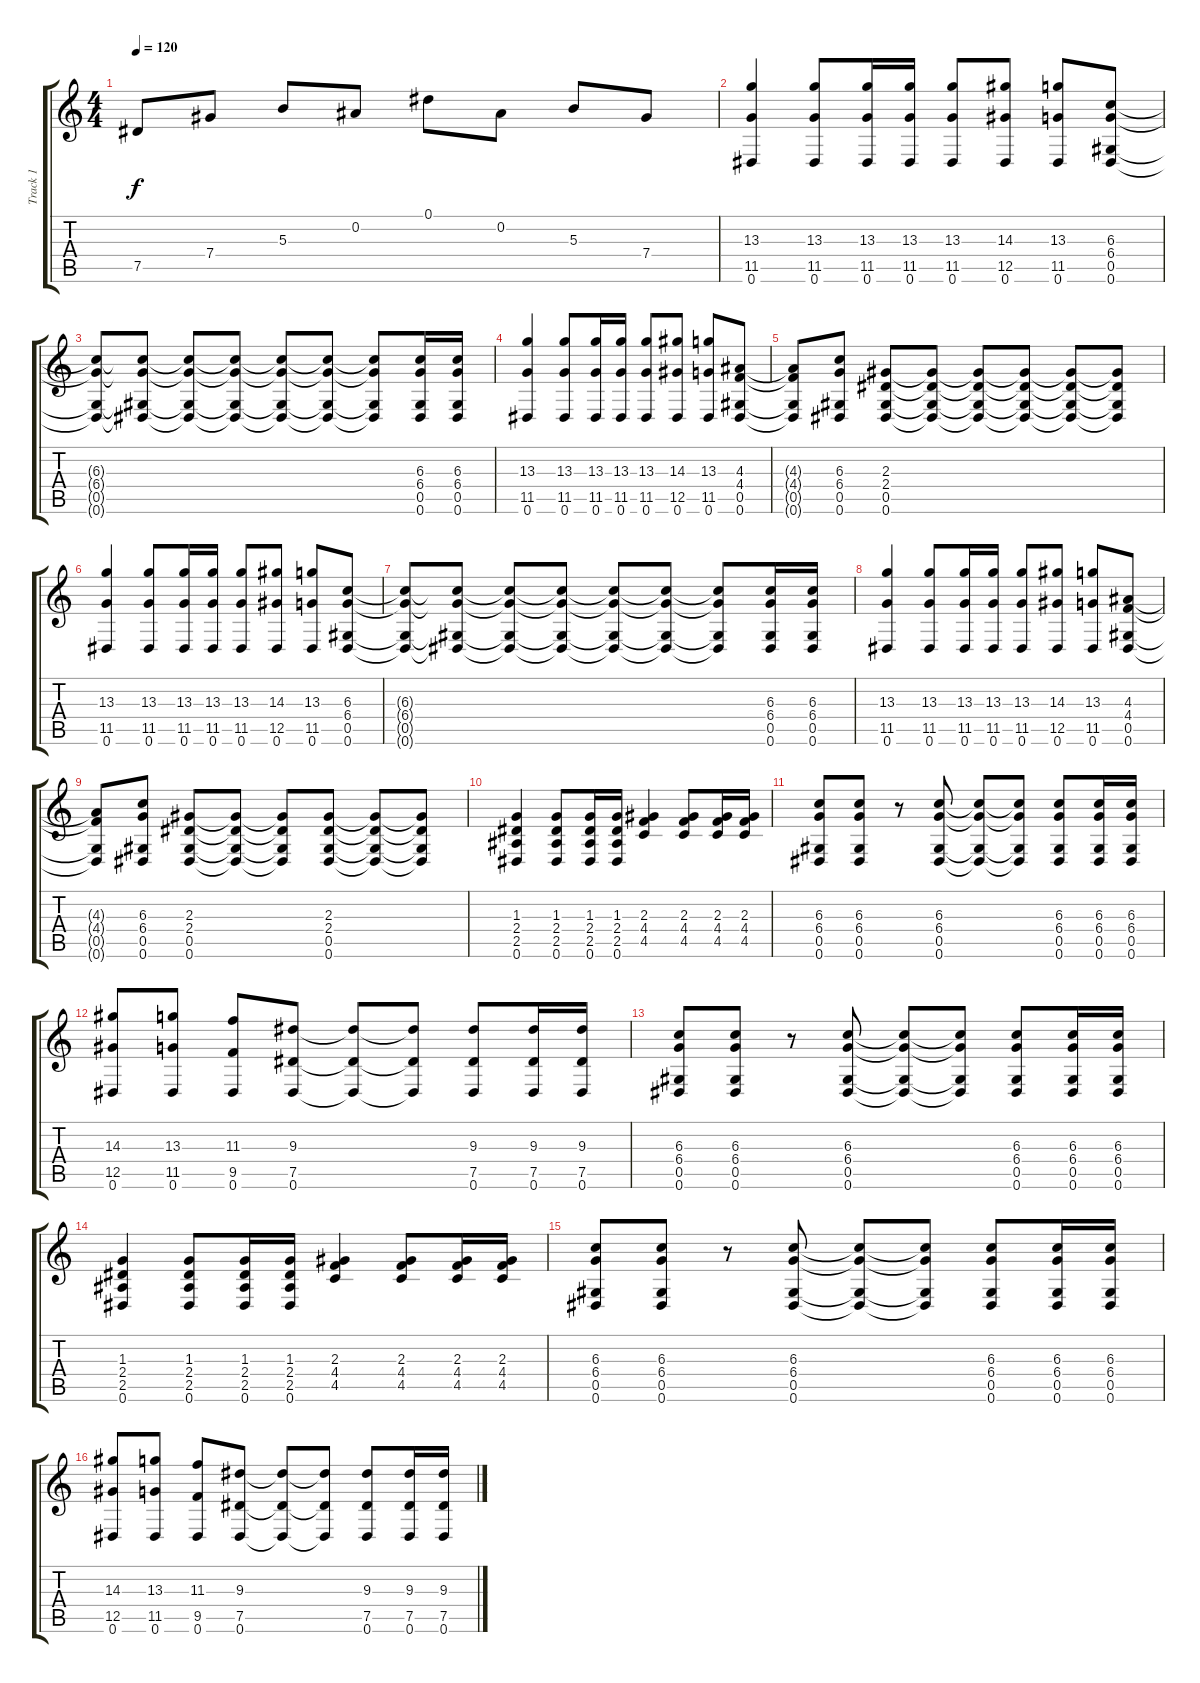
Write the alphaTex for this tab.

\track ("Track 1" "Track 1") {instrument acousticguitarnylon}
\staff {score tabs}
\tuning (Eb4 Bb3 Gb3 Db3 Ab2 Eb2) {hide}
\ts (4 4)
\tempo 120
\clef g2
\ks c
7.5.8{dy f} 7.4.8 5.3.8 0.2.8 0.1.8 0.2.8 5.3.8 7.4.8 |
(13.3 11.5 0.6).4 (13.3 11.5 0.6).8 (13.3 11.5 0.6).16 (13.3 11.5 0.6).16 (13.3 11.5 0.6).8 (14.3 12.5 0.6).8 (13.3 11.5 0.6).8 (6.3 6.4 0.5 0.6).8 |
(6.3{t} 6.4{t} 0.5{t} 0.6{t}).8 (6.3{t} 6.4{t} 0.5{t} 0.6{t}).8 (6.3{t} 6.4{t} 0.5{t} 0.6{t}).8 (6.3{t} 6.4{t} 0.5{t} 0.6{t}).8 (6.3{t} 6.4{t} 0.5{t} 0.6{t}).8 (6.3{t} 6.4{t} 0.5{t} 0.6{t}).8 (6.3{t} 6.4{t} 0.5{t} 0.6{t}).8 (6.3 6.4 0.5 0.6).16 (6.3 6.4 0.5 0.6).16 |
(13.3 11.5 0.6).4 (13.3 11.5 0.6).8 (13.3 11.5 0.6).16 (13.3 11.5 0.6).16 (13.3 11.5 0.6).8 (14.3 12.5 0.6).8 (13.3 11.5 0.6).8 (4.3 4.4 0.5 0.6).8 |
(4.3{t} 4.4{t} 0.5{t} 0.6{t}).8 (6.3 6.4 0.5 0.6).8 (2.3 2.4 0.5 0.6).8 (2.3{t} 2.4{t} 0.5{t} 0.6{t}).8 (2.3{t} 2.4{t} 0.5{t} 0.6{t}).8 (2.3{t} 2.4{t} 0.5{t} 0.6{t}).8 (2.3{t} 2.4{t} 0.5{t} 0.6{t}).8 (2.3{t} 2.4{t} 0.5{t} 0.6{t}).8 |
(13.3 11.5 0.6).4 (13.3 11.5 0.6).8 (13.3 11.5 0.6).16 (13.3 11.5 0.6).16 (13.3 11.5 0.6).8 (14.3 12.5 0.6).8 (13.3 11.5 0.6).8 (6.3 6.4 0.5 0.6).8 |
(6.3{t} 6.4{t} 0.5{t} 0.6{t}).8 (6.3{t} 6.4{t} 0.5{t} 0.6{t}).8 (6.3{t} 6.4{t} 0.5{t} 0.6{t}).8 (6.3{t} 6.4{t} 0.5{t} 0.6{t}).8 (6.3{t} 6.4{t} 0.5{t} 0.6{t}).8 (6.3{t} 6.4{t} 0.5{t} 0.6{t}).8 (6.3{t} 6.4{t} 0.5{t} 0.6{t}).8 (6.3 6.4 0.5 0.6).16 (6.3 6.4 0.5 0.6).16 |
(13.3 11.5 0.6).4 (13.3 11.5 0.6).8 (13.3 11.5 0.6).16 (13.3 11.5 0.6).16 (13.3 11.5 0.6).8 (14.3 12.5 0.6).8 (13.3 11.5 0.6).8 (4.3 4.4 0.5 0.6).8 |
(4.3{t} 4.4{t} 0.5{t} 0.6{t}).8 (6.3 6.4 0.5 0.6).8 (2.3 2.4 0.5 0.6).8 (2.3{t} 2.4{t} 0.5{t} 0.6{t}).8 (2.3{t} 2.4{t} 0.5{t} 0.6{t}).8 (2.3 2.4 0.5 0.6).8 (2.3{t} 2.4{t} 0.5{t} 0.6{t}).8 (2.3{t} 2.4{t} 0.5{t} 0.6{t}).8 |
(1.3 2.4 2.5 0.6).4 (1.3 2.4 2.5 0.6).8 (1.3 2.4 2.5 0.6).16 (1.3 2.4 2.5 0.6).16 (2.3 4.4 4.5).4 (2.3 4.4 4.5).8 (2.3 4.4 4.5).16 (2.3 4.4 4.5).16 |
(6.3 6.4 0.5 0.6).8 (6.3 6.4 0.5 0.6).8 r.8 (6.3 6.4 0.5 0.6).8 (6.3{t} 6.4{t} 0.5{t} 0.6{t}).8 (6.3{t} 6.4{t} 0.5{t} 0.6{t}).8 (6.3 6.4 0.5 0.6).8 (6.3 6.4 0.5 0.6).16 (6.3 6.4 0.5 0.6).16 |
(14.3 12.5 0.6).8 (13.3 11.5 0.6).8 (11.3 9.5 0.6).8 (9.3 7.5 0.6).8 (9.3{t} 7.5{t} 0.6{t}).8 (9.3{t} 7.5{t} 0.6{t}).8 (9.3 7.5 0.6).8 (9.3 7.5 0.6).16 (9.3 7.5 0.6).16 |
(6.3 6.4 0.5 0.6).8 (6.3 6.4 0.5 0.6).8 r.8 (6.3 6.4 0.5 0.6).8 (6.3{t} 6.4{t} 0.5{t} 0.6{t}).8 (6.3{t} 6.4{t} 0.5{t} 0.6{t}).8 (6.3 6.4 0.5 0.6).8 (6.3 6.4 0.5 0.6).16 (6.3 6.4 0.5 0.6).16 |
(1.3 2.4 2.5 0.6).4 (1.3 2.4 2.5 0.6).8 (1.3 2.4 2.5 0.6).16 (1.3 2.4 2.5 0.6).16 (2.3 4.4 4.5).4 (2.3 4.4 4.5).8 (2.3 4.4 4.5).16 (2.3 4.4 4.5).16 |
(6.3 6.4 0.5 0.6).8 (6.3 6.4 0.5 0.6).8 r.8 (6.3 6.4 0.5 0.6).8 (6.3{t} 6.4{t} 0.5{t} 0.6{t}).8 (6.3{t} 6.4{t} 0.5{t} 0.6{t}).8 (6.3 6.4 0.5 0.6).8 (6.3 6.4 0.5 0.6).16 (6.3 6.4 0.5 0.6).16 |
(14.3 12.5 0.6).8 (13.3 11.5 0.6).8 (11.3 9.5 0.6).8 (9.3 7.5 0.6).8 (9.3{t} 7.5{t} 0.6{t}).8 (9.3{t} 7.5{t} 0.6{t}).8 (9.3 7.5 0.6).8 (9.3 7.5 0.6).16 (9.3 7.5 0.6).16
